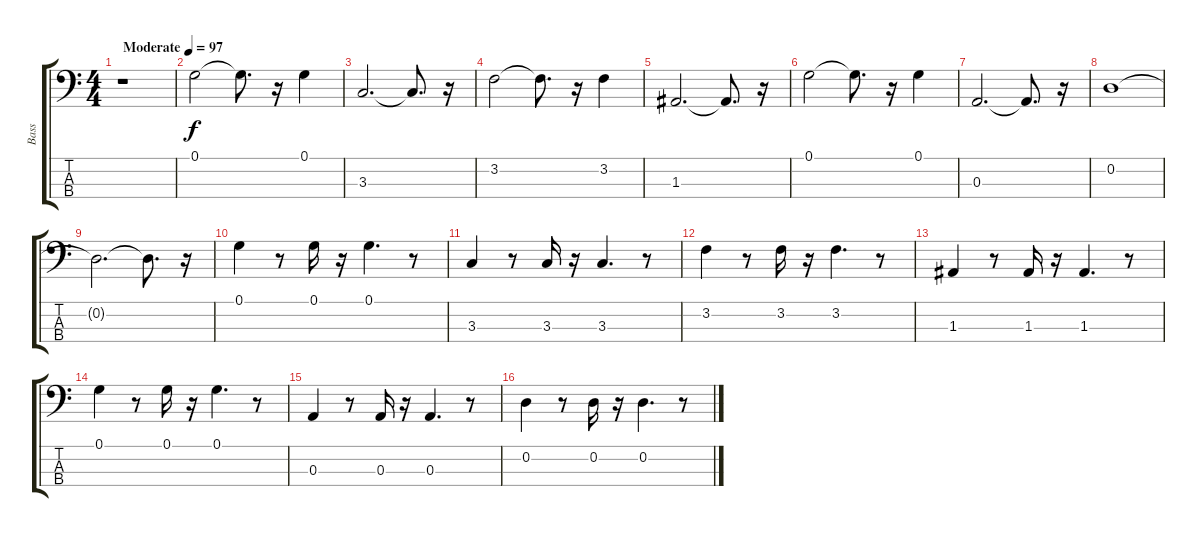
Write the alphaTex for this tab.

\track ("Bass" "Bass") {instrument fretlessbass}
\staff {score tabs}
\tuning (G2 D2 A1 E1) {hide}
\ts (4 4)
\tempo (97 "Moderate")
\clef f4
\ks c
r.1{dy f instrument fretlessbass} |
0.1.2 0.1{t}.8{d} r.16 0.1.4 |
3.3.2{d} 3.3{t}.8{d} r.16 |
3.2.2 3.2{t}.8{d} r.16 3.2.4 |
1.3.2{d} 1.3{t}.8{d} r.16 |
0.1.2 0.1{t}.8{d} r.16 0.1.4 |
0.3.2{d} 0.3{t}.8{d} r.16 |
0.2.1 |
0.2{t}.2{d} 0.2{t}.8{d} r.16 |
0.1.4 r.8 0.1.16 r.16 0.1.4{d} r.8 |
3.3.4 r.8 3.3.16 r.16 3.3.4{d} r.8 |
3.2.4 r.8 3.2.16 r.16 3.2.4{d} r.8 |
1.3.4 r.8 1.3.16 r.16 1.3.4{d} r.8 |
0.1.4 r.8 0.1.16 r.16 0.1.4{d} r.8 |
0.3.4 r.8 0.3.16 r.16 0.3.4{d} r.8 |
0.2.4 r.8 0.2.16 r.16 0.2.4{d} r.8
